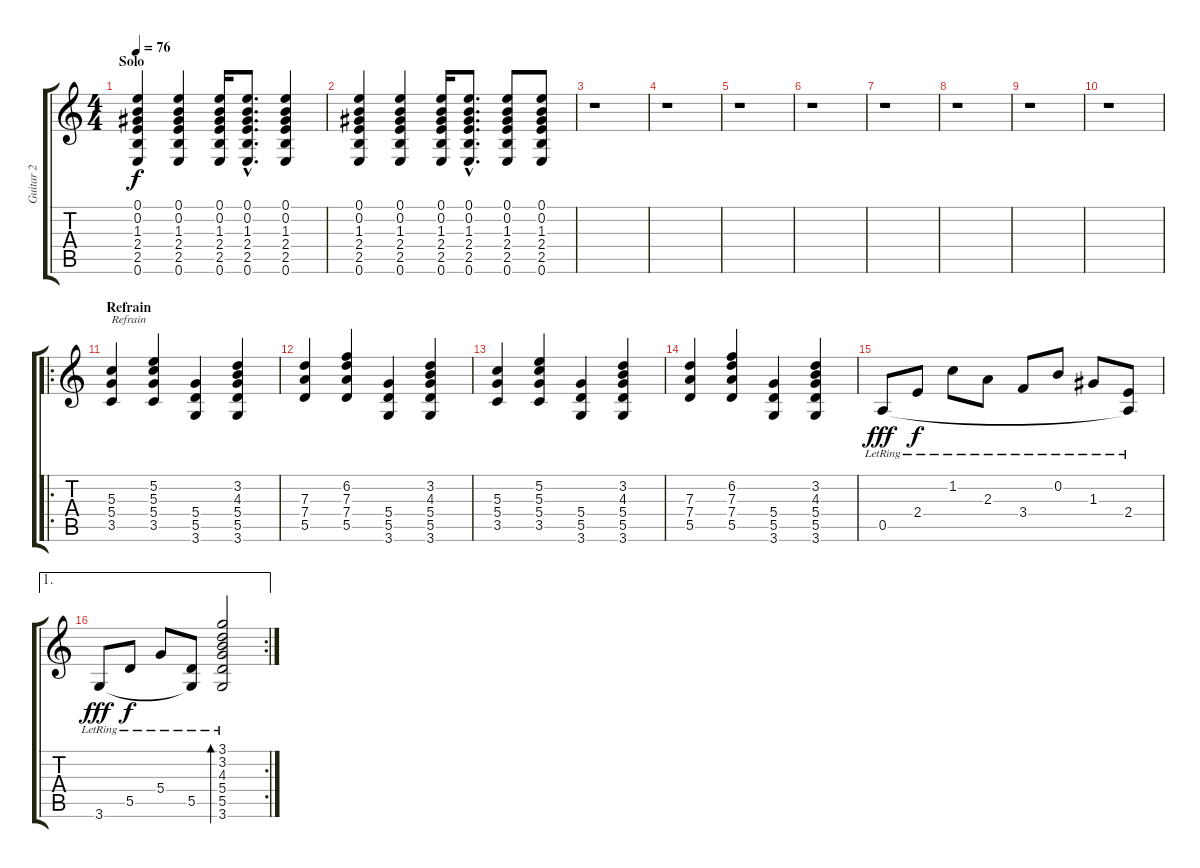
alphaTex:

\track ("Guitar 2" "Guitar 2") {instrument acousticguitarsteel}
\staff {score tabs}
\tuning (E4 B3 G3 D3 A2 E2) {hide}
\ts (4 4)
\section ("" "Solo")
\tempo 76
\clef g2
\ks c
(0.1 0.2 1.3 2.4 2.5 0.6).4{dy f} (0.1 0.2 1.3 2.4 2.5 0.6).4 (0.1 0.2 1.3 2.4 2.5 0.6).16 (0.1{hac} 0.2{hac} 1.3{hac} 2.4{hac} 2.5{hac} 0.6{hac}).8{d} (0.1 0.2 1.3 2.4 2.5 0.6).4 |
(0.1 0.2 1.3 2.4 2.5 0.6).4 (0.1 0.2 1.3 2.4 2.5 0.6).4 (0.1 0.2 1.3 2.4 2.5 0.6).16 (0.1{hac} 0.2{hac} 1.3{hac} 2.4{hac} 2.5{hac} 0.6{hac}).8{d} (0.1 0.2 1.3 2.4 2.5 0.6).8 (0.1 0.2 1.3 2.4 2.5 0.6).8 |
r.1 |
r.1 |
r.1 |
r.1 |
r.1 |
r.1 |
r.1 |
r.1 |
\ro
\section ("" "Refrain ")
(5.3 5.4 3.5).4{txt "Refrain"} (5.2 5.3 5.4 3.5).4 (5.4 5.5 3.6).4 (3.2 4.3 5.4 5.5 3.6).4 |
(7.3 7.4 5.5).4 (6.2 7.3 7.4 5.5).4 (5.4 5.5 3.6).4 (3.2 4.3 5.4 5.5 3.6).4 |
(5.3 5.4 3.5).4 (5.2 5.3 5.4 3.5).4 (5.4 5.5 3.6).4 (3.2 4.3 5.4 5.5 3.6).4 |
(7.3 7.4 5.5).4 (6.2 7.3 7.4 5.5).4 (5.4 5.5 3.6).4 (3.2 4.3 5.4 5.5 3.6).4 |
0.5{lr}.8{dy fff} 2.4{lr}.8{dy f} 1.2{lr}.8 2.3{lr}.8 3.4{lr}.8 0.2{lr}.8 1.3{lr}.8 (2.4{lr} 0.5{t}).8 |
\ae 1
\rc 2
3.6{lr}.8{dy fff} 5.5{lr}.8{dy f} 5.4{lr}.8 (5.5{lr} 3.6{t}).8 (3.1{lr} 3.2{lr} 4.3{lr} 5.4{lr} 5.5{lr} 3.6{lr}).2{bd 240}
